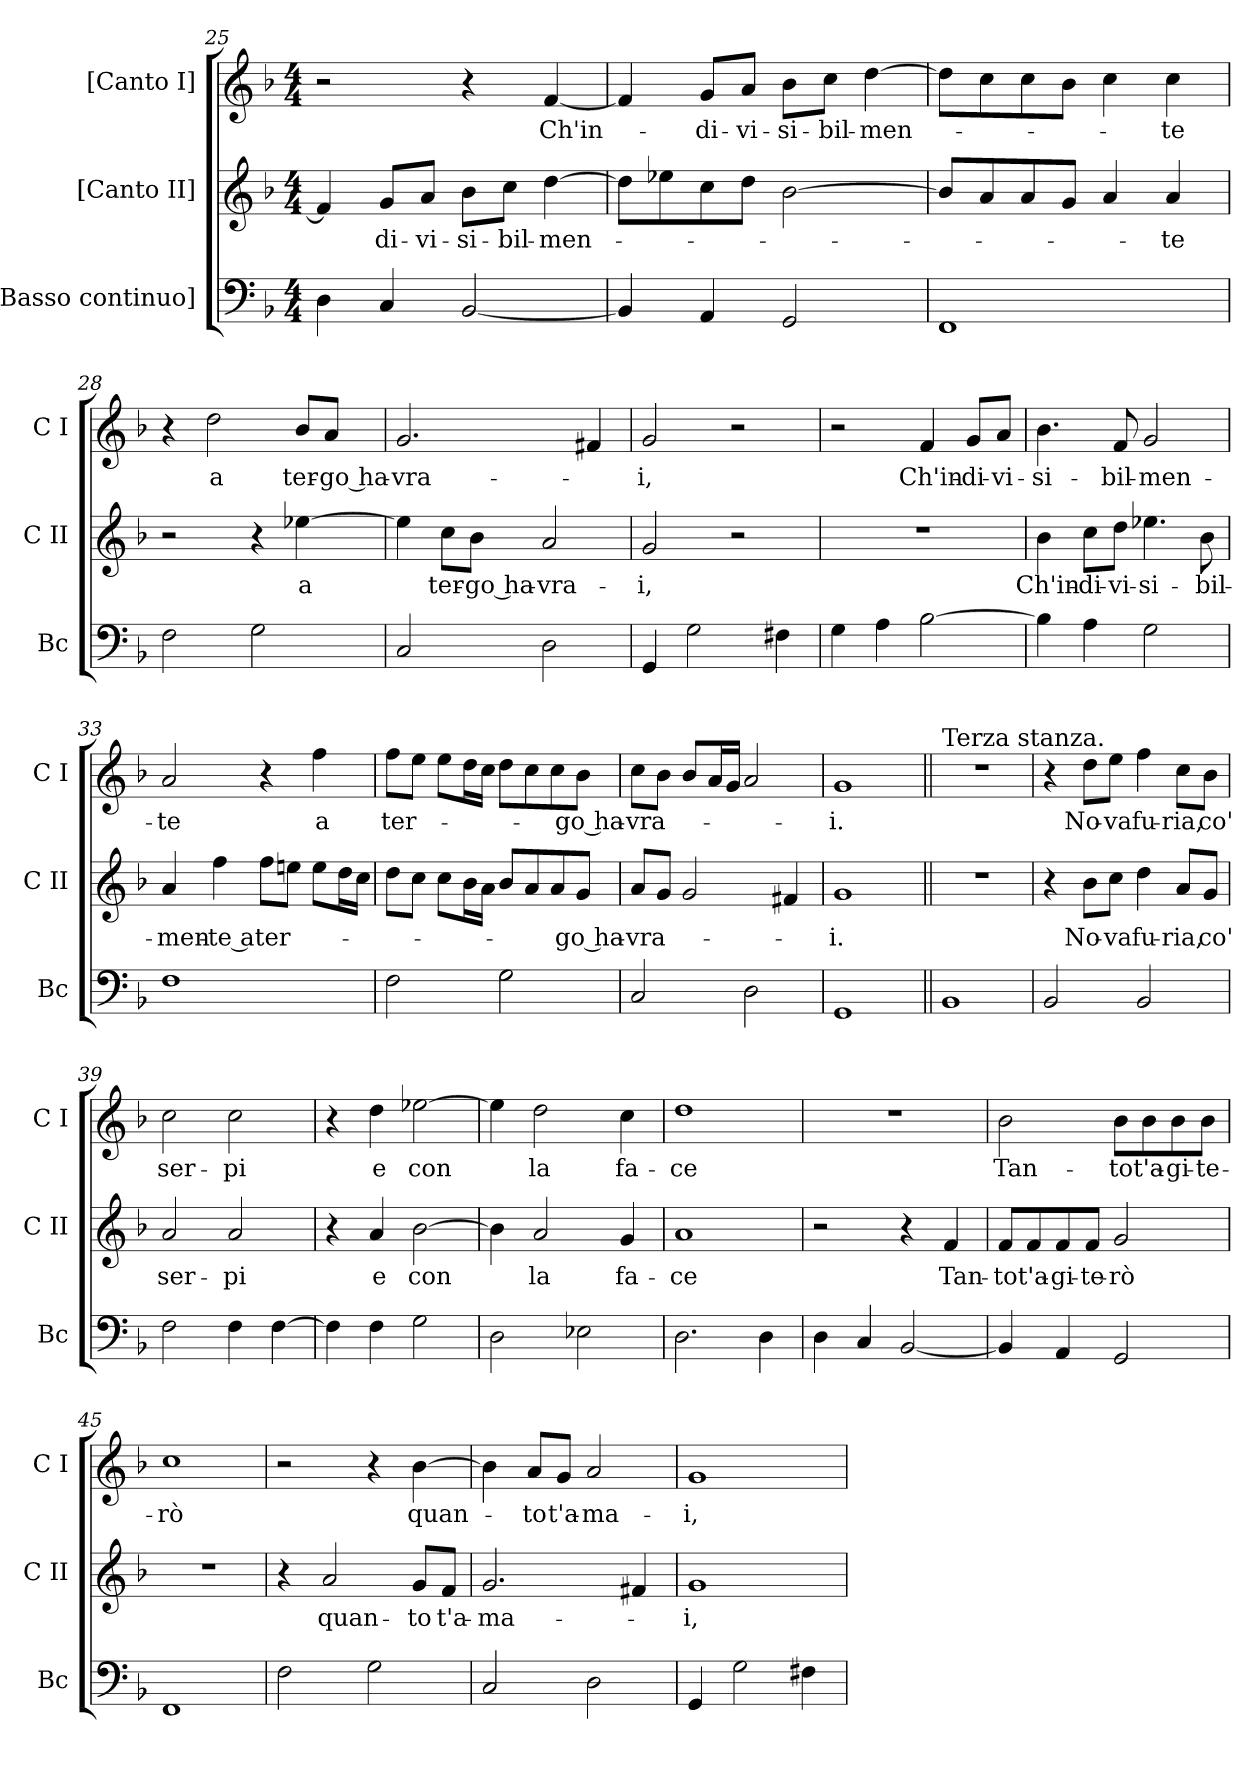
**kern	**kern	**text	**kern	**text
*part3	*part2	*part2	*part1	*part1
*staff3	*staff2	*staff2	*staff1	*staff1
*I"[Basso continuo]	*I"[Canto II]	*	*I"[Canto I]	*
*I'Bc	*I'C II	*	*I'C I	*
*clefF4	*clefG2	*	*clefG2	*
*k[b-]	*k[b-]	*	*k[b-]	*
*F:	*F:	*	*F:	*
*M4/4	*M4/4	*	*M4/4	*
=25	=25	=25	=25	=25
4D	4f]	.	2r	.
4C	8gL	-di-	.	.
.	8aJ	-vi-	.	.
[2BB-	8b-L	-si-	4r	.
.	8ccJ	-bil-	.	.
.	[4dd	-men-	[4f	Ch'in-
=26	=26	=26	=26	=26
4BB-]	8ddL]	.	4f]	.
.	8ee-X	.	.	.
4AA	8cc	.	8gL	-di-
.	8ddJ	.	8aJ	-vi-
2GG	[2b-	.	8b-L	-si-
.	.	.	8ccJ	-bil-
.	.	.	[4dd	-men-
=27	=27	=27	=27	=27
1FF	8b-L]	.	8ddL]	.
.	8a	.	8cc	.
.	8a	.	8cc	.
.	8gJ	.	8b-J	.
.	4a	.	4cc	.
.	4a	-te	4cc	-te
=28	=28	=28	=28	=28
2F	2r	.	4r	.
.	.	.	2dd	a
2G	4r	.	.	.
.	[4ee-X	a	8b-L	ter-
.	.	.	8aJ	-go ha-
=29	=29	=29	=29	=29
2C	4ee-]	.	2.g	-vra-
.	8ccL	ter-	.	.
.	8b-J	-go ha-	.	.
2D	2a	-vra-	.	.
.	.	.	4f#X	.
=30	=30	=30	=30	=30
4GG	2g	-i,	2g	-i,
2G	.	.	.	.
.	2r	.	2r	.
4F#X	.	.	.	.
=31	=31	=31	=31	=31
4G	1r	.	2r	.
4A	.	.	.	.
[2B-	.	.	4f	Ch'in-
.	.	.	8gL	-di-
.	.	.	8aJ	-vi-
=32	=32	=32	=32	=32
4B-]	4b-	Ch'in-	4.b-	-si-
4A	8ccL	-di-	.	.
.	8ddJ	-vi-	8f	-bil-
2G	4.ee-X	-si-	2g	-men-
.	8b-	-bil-	.	.
=33	=33	=33	=33	=33
1F	4a	-men-	2a	-te
.	4ff	-te a	.	.
.	8ffL	ter-	4r	.
.	8eenJ	.	.	.
.	8eeL	.	4ff	a
.	16ddL	.	.	.
.	16ccJJ	.	.	.
=34	=34	=34	=34	=34
2F	8ddL	.	8ffL	ter-
.	8ccJ	.	8eeJ	.
.	8ccL	.	8eeL	.
.	16b-L	.	16ddL	.
.	16aJJ	.	16ccJJ	.
2G	8b-L	.	8ddL	.
.	8a	.	8cc	.
.	8a	.	8cc	.
.	8gJ	-go ha-	8b-J	-go ha-
=35	=35	=35	=35	=35
2C	8aL	-vra-	8ccL	-vra-
.	8gJ	.	8b-J	.
.	2g	.	8b-L	.
.	.	.	16aL	.
.	.	.	16gJJ	.
2D	.	.	2a	.
.	4f#X	.	.	.
=36	=36	=36	=36	=36
1GG	1g	-i.	1g	-i.
=37||	=37||	=37||	=37||	=37||
!	!	!	!LO:TX:a:t=Terza stanza.	!
1BB-	1r	.	1r	.
=38	=38	=38	=38	=38
2BB-	4r	.	4r	.
.	8b-L	No-	8ddL	No-
.	8ccJ	-va	8eeJ	-va
2BB-	4dd	fu-	4ff	fu-
.	8aL	-ria,	8ccL	-ria,
.	8gJ	co'	8b-J	co'
=39	=39	=39	=39	=39
2F	2a	ser-	2cc	ser-
4F	2a	-pi	2cc	-pi
[4F	.	.	.	.
=40	=40	=40	=40	=40
4F]	4r	.	4r	.
4F	4a	e	4dd	e
2G	[2b-	con	[2ee-X	con
=41	=41	=41	=41	=41
2D	4b-]	.	4ee-]	.
.	2a	la	2dd	la
2E-X	.	.	.	.
.	4g	fa-	4cc	fa-
=42	=42	=42	=42	=42
2.D	1a	-ce	1dd	-ce
4D	.	.	.	.
=43	=43	=43	=43	=43
4D	2r	.	1r	.
4C	.	.	.	.
[2BB-	4r	.	.	.
.	4f	Tan-	.	.
=44	=44	=44	=44	=44
4BB-]	8fL	-to	2b-	Tan-
.	8f	t'a-	.	.
4AA	8f	-gi-	.	.
.	8fJ	-te-	.	.
2GG	2g	-rò	8b-L	-to
.	.	.	8b-	t'a-
.	.	.	8b-	-gi-
.	.	.	8b-J	-te-
=45	=45	=45	=45	=45
1FF	1r	.	1cc	-rò
=46	=46	=46	=46	=46
2F	4r	.	2r	.
.	2a	quan-	.	.
2G	.	.	4r	.
.	8gL	-to	[4b-	quan-
.	8fJ	t'a-	.	.
=47	=47	=47	=47	=47
2C	2.g	-ma-	4b-]	.
.	.	.	8aL	-to
.	.	.	8gJ	t'a-
2D	.	.	2a	-ma-
.	4f#X	.	.	.
=48	=48	=48	=48	=48
4GG	1g	-i,	1g	-i,
2G	.	.	.	.
4F#X	.	.	.	.
=	=	=	=	=
*-	*-	*-	*-	*-
